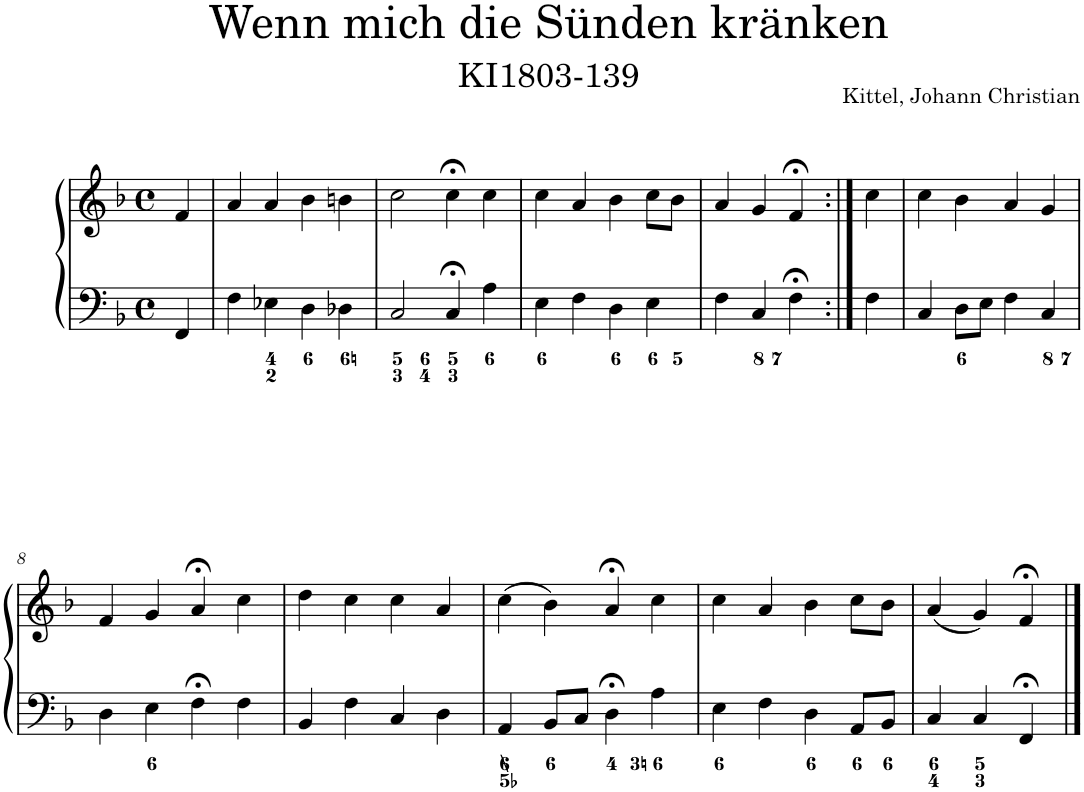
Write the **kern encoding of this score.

**kern	**kern
*part1	*part1
*staff2	*staff1
*I"Piano	*
*I'Pno.	*
*clefF4	*clefG2
*k[b-]	*k[b-]
*M4/4	*M4/4
*met(c)	*met(c)
=1	=1
4FF/	4f/
=2	=2
4F\	4a/
4E-X\	4a/
4D\	4b-\
4D-X\	4bn\
=3	=3
2C/	2cc\
4C;</	4cc;<\
4A\	4cc\
=4	=4
4E\	4cc\
4F\	4a/
4D\	4b-\
4E\	8cc\L
.	8b-\J
=5	=5
4F\	4a/
4C/	4g/
4F;<\	4f;</
=6:|!	=6:|!
4F\	4cc\
=7	=7
4C/	4cc\
8D\L	4b-\
8E\J	.
4F\	4a/
4C/	4g/
!!LO:LB:g=z
=8	=8
4D\	4f/
4E\	4g/
4F;<\	4a;</
4F\	4cc\
=9	=9
4BB-/	4dd\
4F\	4cc\
4C/	4cc\
4D\	4a/
=10	=10
4AA/	(4cc\
8BB-/L	4b-\)
8C/J	.
4D;<\	4a;</
4A\	4cc\
=11	=11
4E\	4cc\
4F\	4a/
4D\	4b-\
8AA/L	8cc\L
8BB-/J	8b-\J
=12	=12
4C/	(4a/
4C/	4g/)
4FF;</	4f;</
==	==
*-	*-
